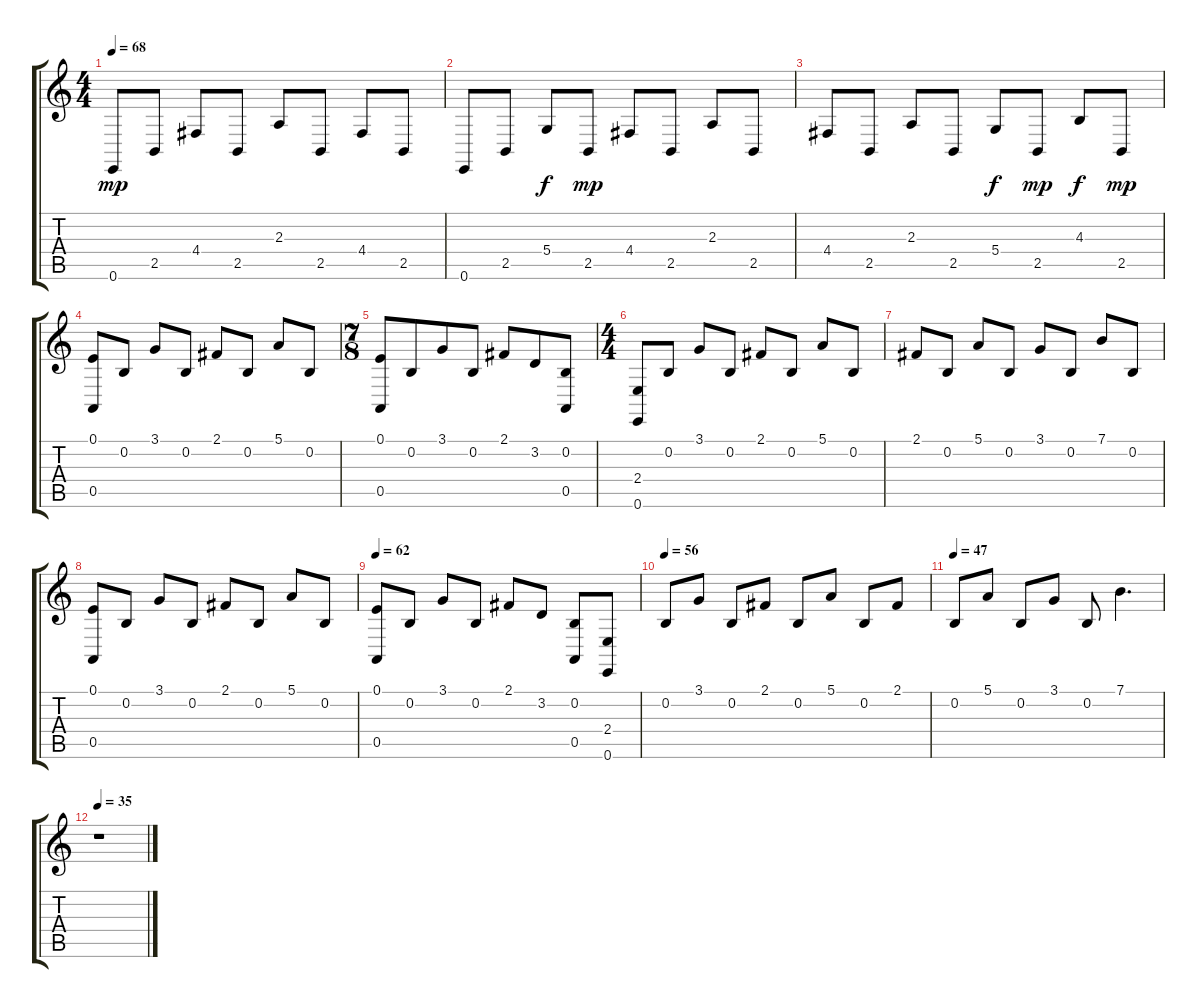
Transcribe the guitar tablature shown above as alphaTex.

\track "" {instrument acousticgrandpiano}
\staff {score tabs}
\tuning (E4 B3 G3 D3 A2 E2) {hide}
\ts (4 4)
\tempo 68
\clef g2
\ks c
0.6.8{dy mp} 2.5.8 4.4.8 2.5.8 2.3.8 2.5.8 4.4.8 2.5.8 |
0.6.8 2.5.8 5.4.8{dy f} 2.5.8{dy mp} 4.4.8 2.5.8 2.3.8 2.5.8 |
4.4.8 2.5.8 2.3.8 2.5.8 5.4.8{dy f} 2.5.8{dy mp} 4.3.8{dy f} 2.5.8{dy mp} |
(0.1 0.5).8 0.2.8 3.1.8 0.2.8 2.1.8 0.2.8 5.1.8 0.2.8 |
\ts (7 8)
(0.1 0.5).8 0.2.8 3.1.8 0.2.8 2.1.8 3.2.8 (0.2 0.5).8 |
\ts (4 4)
(2.4 0.6).8 0.2.8 3.1.8 0.2.8 2.1.8 0.2.8 5.1.8 0.2.8 |
2.1.8 0.2.8 5.1.8 0.2.8 3.1.8 0.2.8 7.1.8 0.2.8 |
(0.1 0.5).8 0.2.8 3.1.8 0.2.8 2.1.8 0.2.8 5.1.8 0.2.8 |
\tempo 62
(0.1 0.5).8 0.2.8 3.1.8 0.2.8 2.1.8 3.2.8 (0.2 0.5).8 (2.4 0.6).8 |
\tempo 56
0.2.8 3.1.8 0.2.8 2.1.8 0.2.8 5.1.8 0.2.8 2.1.8 |
\tempo 47
0.2.8 5.1.8 0.2.8 3.1.8 0.2.8 7.1.4{d} |
\tempo 35
r.1
